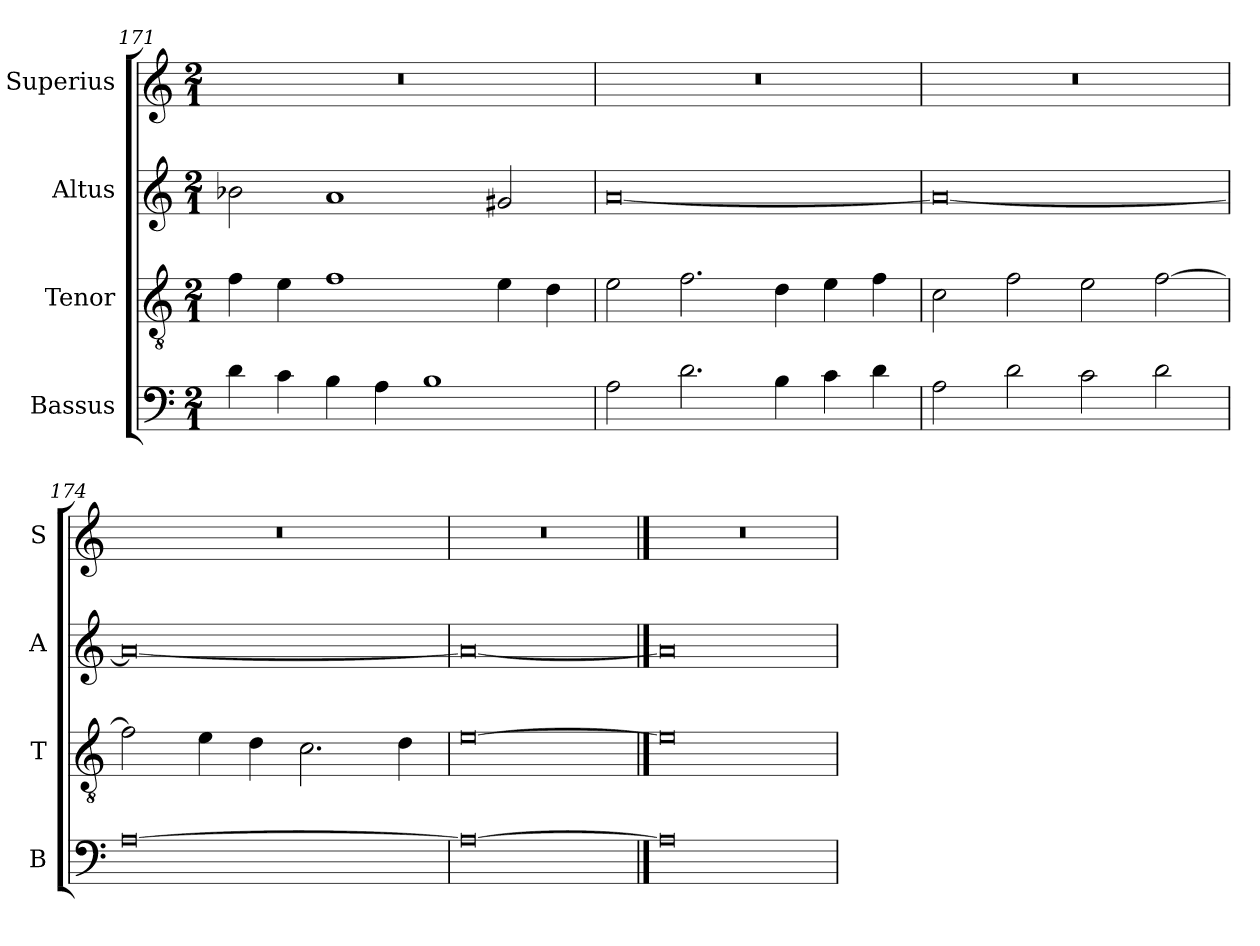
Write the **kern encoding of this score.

**kern	**kern	**kern	**kern
*part4	*part3	*part2	*part1
*staff4	*staff3	*staff2	*staff1
*I"Bassus	*I"Tenor	*I"Altus	*I"Superius
*I'B	*I'T	*I'A	*I'S
*clefF4	*clefGv2	*clefG2	*clefG2
*k[]	*k[]	*k[]	*k[]
*C:	*C:	*C:	*C:
*M2/1	*M2/1	*M2/1	*M2/1
=171	=171	=171	=171
4d	4f	2b-X	0r
4c	4e	.	.
4B	1f	1a	.
4A	.	.	.
1B	.	.	.
.	4e	2g#X	.
.	4d	.	.
=172	=172	=172	=172
2A	2e	[0a	0r
2.d	2.f	.	.
4B	4d	.	.
4c	4e	.	.
4d	4f	.	.
=173	=173	=173	=173
2A	2c	0a_	0r
2d	2f	.	.
2c	2e	.	.
2d	[2f	.	.
=174	=174	=174	=174
[0A	2f]	0a_	0r
.	4e	.	.
.	4d	.	.
.	2.c	.	.
.	4d	.	.
=175	=175	=175	=175
0A_	[0e	0a_	0r
==176	==176	==176	==176
0A]	0e]	0a]	0r
=	=	=	=
*-	*-	*-	*-
